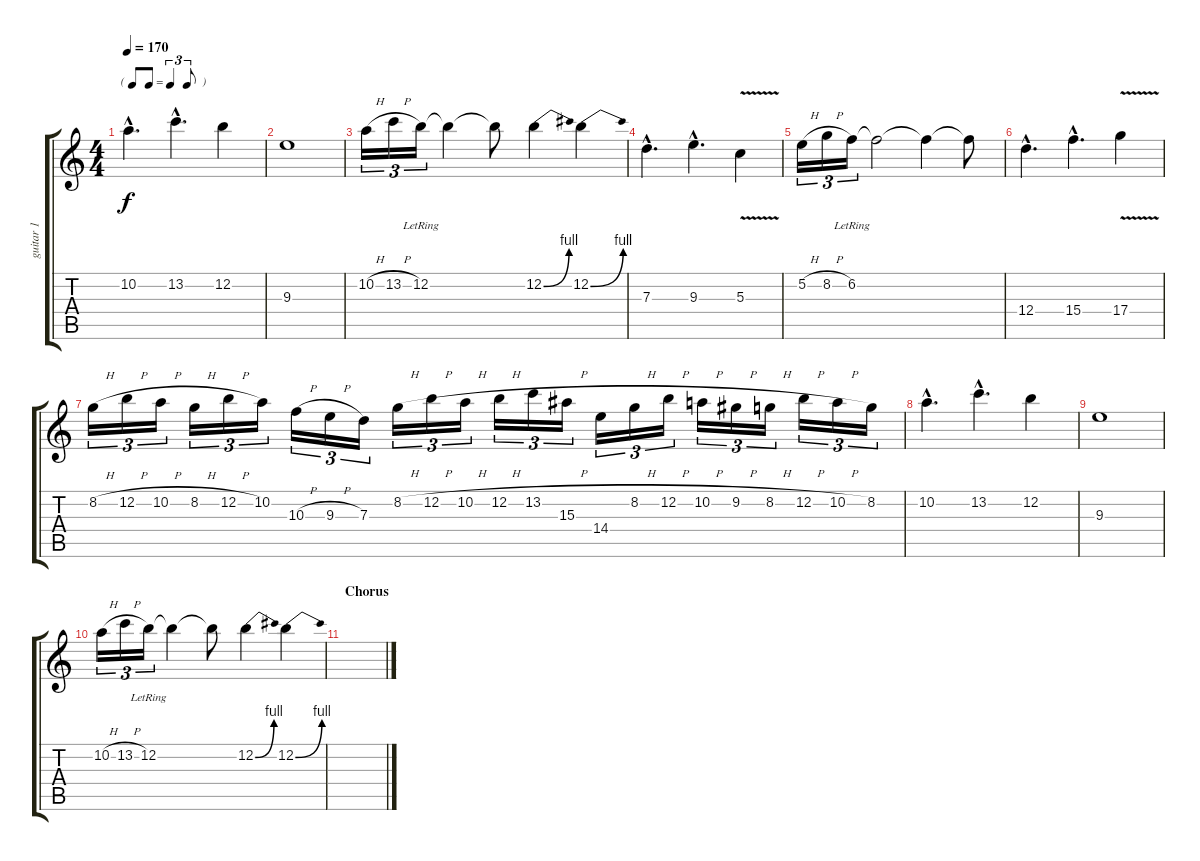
\track ("guitar 1" "guitar 1") {instrument distortionguitar}
\staff {score tabs}
\tuning (E4 B3 G3 D3 A2 E2) {hide}
\ts (4 4)
\tf triplet8th
\tempo 170
\clef g2
\ks c
10.2{hac}.4{d dy f} 13.2{hac}.4{d} 12.2.4 |
9.3.1 |
10.2{h}.16{tu (3 2)} 13.2{h}.16{tu (3 2)} 12.2{lr}.16{tu (3 2)} 12.2{t}.4 12.2{t}.8 12.2{be (bend 0 0 60 4)}.4 12.2{be (bend 0 0 60 4)}.4 |
7.3{hac}.4{d} 9.3{hac}.4{d} 5.3{v}.4 |
5.2{h}.16{tu (3 2)} 8.2{h}.16{tu (3 2)} 6.2{lr}.16{tu (3 2)} 6.2{t}.2 6.2{t}.4 6.2{t}.8 |
12.4{hac}.4{d} 15.4{hac}.4{d} 17.4{v}.4 |
8.2{h}.16{tu (3 2)} 12.2{h}.16{tu (3 2)} 10.2{h}.16{tu (3 2)} 8.2{h}.16{tu (3 2)} 12.2{h}.16{tu (3 2)} 10.2.16{tu (3 2)} 10.3{h}.16{tu (3 2)} 9.3{h}.16{tu (3 2)} 7.3.16{tu (3 2)} 8.2{h}.16{tu (3 2)} 12.2{h}.16{tu (3 2)} 10.2{h}.16{tu (3 2)} 12.2{h}.16{tu (3 2)} 13.2{h}.16{tu (3 2)} 15.3.16{tu (3 2)} 14.4.16{tu (3 2)} 8.2{h}.16{tu (3 2)} 12.2{h}.16{tu (3 2)} 10.2{h}.16{tu (3 2)} 9.2{h}.16{tu (3 2)} 8.2{h}.16{tu (3 2)} 12.2{h}.16{tu (3 2)} 10.2{h}.16{tu (3 2)} 8.2.16{tu (3 2)} |
10.2{hac}.4{d} 13.2{hac}.4{d} 12.2.4 |
9.3.1 |
10.2{h}.16{tu (3 2)} 13.2{h}.16{tu (3 2)} 12.2{lr}.16{tu (3 2)} 12.2{t}.4 12.2{t}.8 12.2{be (bend 0 0 60 4)}.4 12.2{be (bend 0 0 60 4)}.4 |
\section ("" "Chorus")
